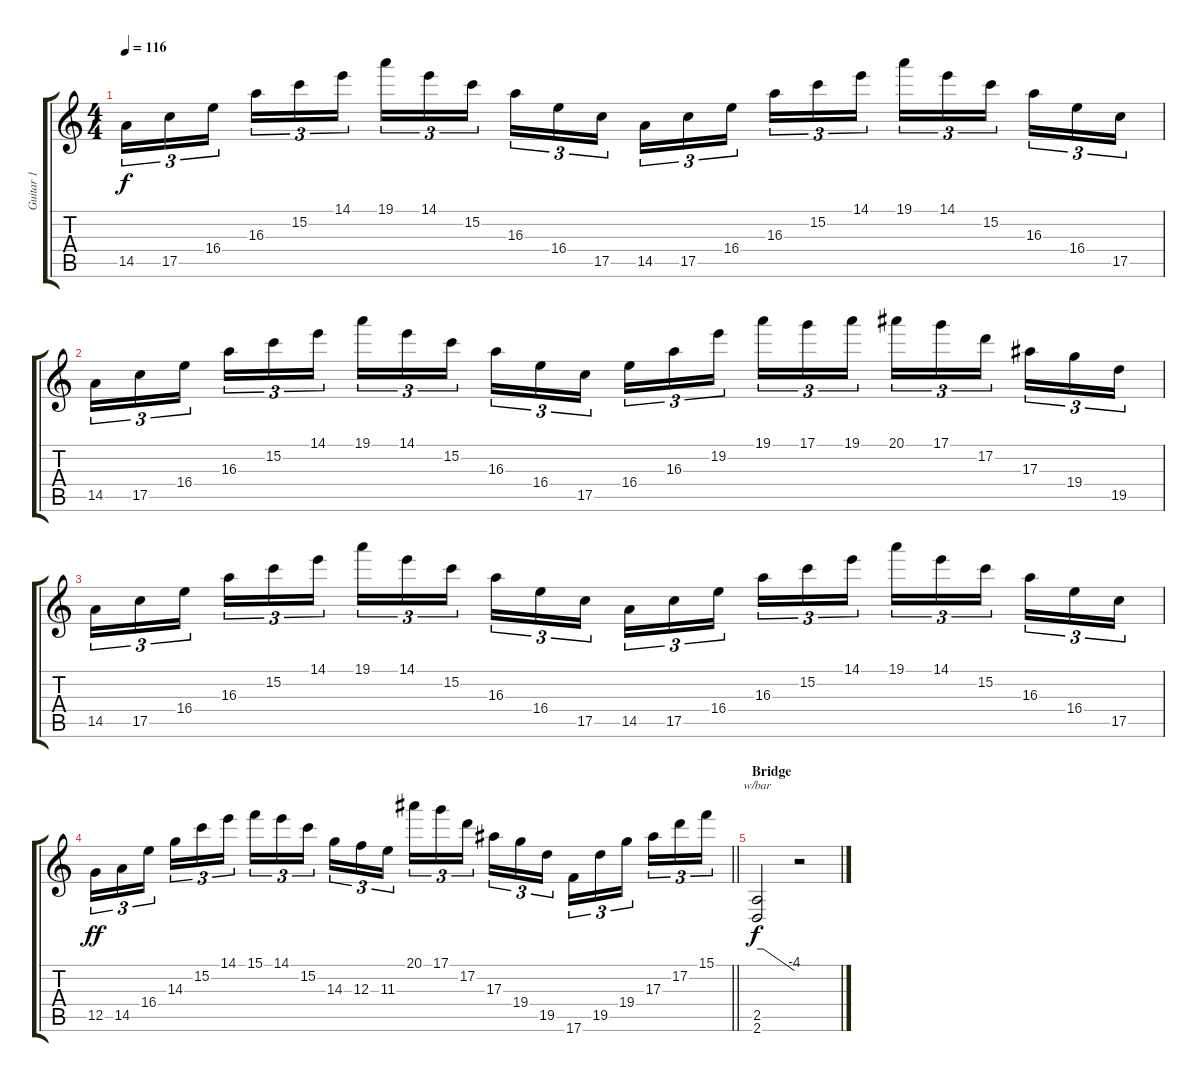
\track ("Guitar 1" "Guitar 1") {instrument distortionguitar}
\staff {score tabs}
\tuning (D4 A3 F3 C3 G2 C2) {hide}
\ts (4 4)
\tempo 116
\clef g2
\ks c
14.5.16{tu (3 2) dy f} 17.5.16{tu (3 2)} 16.4.16{tu (3 2)} 16.3.16{tu (3 2)} 15.2.16{tu (3 2)} 14.1.16{tu (3 2)} 19.1.16{tu (3 2)} 14.1.16{tu (3 2)} 15.2.16{tu (3 2)} 16.3.16{tu (3 2)} 16.4.16{tu (3 2)} 17.5.16{tu (3 2)} 14.5.16{tu (3 2)} 17.5.16{tu (3 2)} 16.4.16{tu (3 2)} 16.3.16{tu (3 2)} 15.2.16{tu (3 2)} 14.1.16{tu (3 2)} 19.1.16{tu (3 2)} 14.1.16{tu (3 2)} 15.2.16{tu (3 2)} 16.3.16{tu (3 2)} 16.4.16{tu (3 2)} 17.5.16{tu (3 2)} |
14.5.16{tu (3 2)} 17.5.16{tu (3 2)} 16.4.16{tu (3 2)} 16.3.16{tu (3 2)} 15.2.16{tu (3 2)} 14.1.16{tu (3 2)} 19.1.16{tu (3 2)} 14.1.16{tu (3 2)} 15.2.16{tu (3 2)} 16.3.16{tu (3 2)} 16.4.16{tu (3 2)} 17.5.16{tu (3 2)} 16.4.16{tu (3 2)} 16.3.16{tu (3 2)} 19.2.16{tu (3 2)} 19.1.16{tu (3 2)} 17.1.16{tu (3 2)} 19.1.16{tu (3 2)} 20.1.16{tu (3 2)} 17.1.16{tu (3 2)} 17.2.16{tu (3 2)} 17.3.16{tu (3 2)} 19.4.16{tu (3 2)} 19.5.16{tu (3 2)} |
14.5.16{tu (3 2)} 17.5.16{tu (3 2)} 16.4.16{tu (3 2)} 16.3.16{tu (3 2)} 15.2.16{tu (3 2)} 14.1.16{tu (3 2)} 19.1.16{tu (3 2)} 14.1.16{tu (3 2)} 15.2.16{tu (3 2)} 16.3.16{tu (3 2)} 16.4.16{tu (3 2)} 17.5.16{tu (3 2)} 14.5.16{tu (3 2)} 17.5.16{tu (3 2)} 16.4.16{tu (3 2)} 16.3.16{tu (3 2)} 15.2.16{tu (3 2)} 14.1.16{tu (3 2)} 19.1.16{tu (3 2)} 14.1.16{tu (3 2)} 15.2.16{tu (3 2)} 16.3.16{tu (3 2)} 16.4.16{tu (3 2)} 17.5.16{tu (3 2)} |
\barLineRight lightlight
12.5.16{tu (3 2) dy ff} 14.5.16{tu (3 2)} 16.4.16{tu (3 2)} 14.3.16{tu (3 2)} 15.2.16{tu (3 2)} 14.1.16{tu (3 2)} 15.1.16{tu (3 2)} 14.1.16{tu (3 2)} 15.2.16{tu (3 2)} 14.3.16{tu (3 2)} 12.3.16{tu (3 2)} 11.3.16{tu (3 2)} 20.1.16{tu (3 2)} 17.1.16{tu (3 2)} 17.2.16{tu (3 2)} 17.3.16{tu (3 2)} 19.4.16{tu (3 2)} 19.5.16{tu (3 2)} 17.6.16{tu (3 2)} 19.5.16{tu (3 2)} 19.4.16{tu (3 2)} 17.3.16{tu (3 2)} 17.2.16{tu (3 2)} 15.1.16{tu (3 2)} |
\section ("" "Bridge")
(2.5 2.6).2{tbe (custom default 0 0 10 0 60 -16) dy f} r.2
